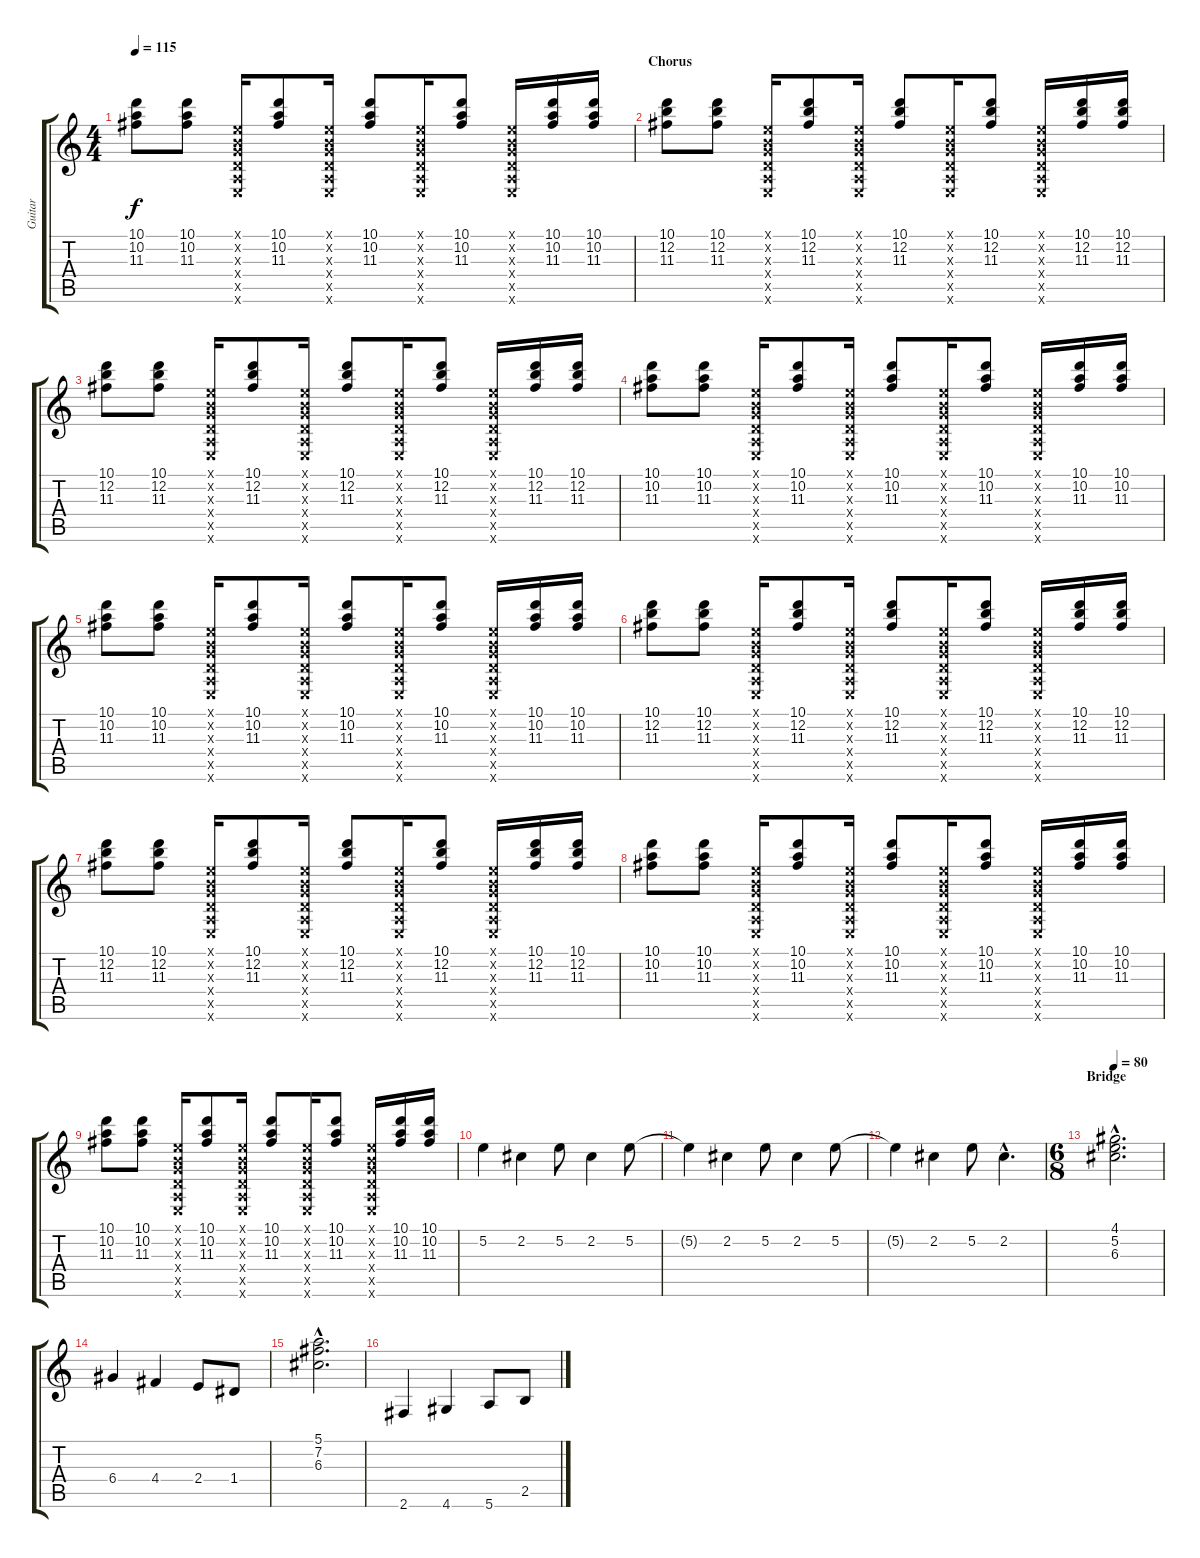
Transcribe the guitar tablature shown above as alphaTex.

\track ("Guitar" "Guitar") {instrument distortionguitar}
\staff {score tabs}
\tuning (E4 B3 G3 D3 A2 E2) {hide}
\ts (4 4)
\tempo 115
\clef g2
\ks c
(10.1 10.2 11.3).8{dy f} (10.1 10.2 11.3).8 (0.1{x} 0.2{x} 0.3{x} 0.4{x} 0.5{x} 0.6{x}).16 (10.1 10.2 11.3).8 (0.1{x} 0.2{x} 0.3{x} 0.4{x} 0.5{x} 0.6{x}).16 (10.1 10.2 11.3).8 (0.1{x} 0.2{x} 0.3{x} 0.4{x} 0.5{x} 0.6{x}).16 (10.1 10.2 11.3).8 (0.1{x} 0.2{x} 0.3{x} 0.4{x} 0.5{x} 0.6{x}).16 (10.1 10.2 11.3).16 (10.1 10.2 11.3).16 |
\section ("" "Chorus")
(10.1 12.2 11.3).8{volume 6 instrument overdrivenguitar} (10.1 12.2 11.3).8 (0.1{x} 0.2{x} 0.3{x} 0.4{x} 0.5{x} 0.6{x}).16 (10.1 12.2 11.3).8 (0.1{x} 0.2{x} 0.3{x} 0.4{x} 0.5{x} 0.6{x}).16 (10.1 12.2 11.3).8 (0.1{x} 0.2{x} 0.3{x} 0.4{x} 0.5{x} 0.6{x}).16 (10.1 12.2 11.3).8 (0.1{x} 0.2{x} 0.3{x} 0.4{x} 0.5{x} 0.6{x}).16 (10.1 12.2 11.3).16 (10.1 12.2 11.3).16 |
(10.1 12.2 11.3).8 (10.1 12.2 11.3).8 (0.1{x} 0.2{x} 0.3{x} 0.4{x} 0.5{x} 0.6{x}).16 (10.1 12.2 11.3).8 (0.1{x} 0.2{x} 0.3{x} 0.4{x} 0.5{x} 0.6{x}).16 (10.1 12.2 11.3).8 (0.1{x} 0.2{x} 0.3{x} 0.4{x} 0.5{x} 0.6{x}).16 (10.1 12.2 11.3).8 (0.1{x} 0.2{x} 0.3{x} 0.4{x} 0.5{x} 0.6{x}).16 (10.1 12.2 11.3).16 (10.1 12.2 11.3).16 |
(10.1 10.2 11.3).8 (10.1 10.2 11.3).8 (0.1{x} 0.2{x} 0.3{x} 0.4{x} 0.5{x} 0.6{x}).16 (10.1 10.2 11.3).8 (0.1{x} 0.2{x} 0.3{x} 0.4{x} 0.5{x} 0.6{x}).16 (10.1 10.2 11.3).8 (0.1{x} 0.2{x} 0.3{x} 0.4{x} 0.5{x} 0.6{x}).16 (10.1 10.2 11.3).8 (0.1{x} 0.2{x} 0.3{x} 0.4{x} 0.5{x} 0.6{x}).16 (10.1 10.2 11.3).16 (10.1 10.2 11.3).16 |
(10.1 10.2 11.3).8 (10.1 10.2 11.3).8 (0.1{x} 0.2{x} 0.3{x} 0.4{x} 0.5{x} 0.6{x}).16 (10.1 10.2 11.3).8 (0.1{x} 0.2{x} 0.3{x} 0.4{x} 0.5{x} 0.6{x}).16 (10.1 10.2 11.3).8 (0.1{x} 0.2{x} 0.3{x} 0.4{x} 0.5{x} 0.6{x}).16 (10.1 10.2 11.3).8 (0.1{x} 0.2{x} 0.3{x} 0.4{x} 0.5{x} 0.6{x}).16 (10.1 10.2 11.3).16 (10.1 10.2 11.3).16 |
(10.1 12.2 11.3).8{volume 6 instrument overdrivenguitar} (10.1 12.2 11.3).8 (0.1{x} 0.2{x} 0.3{x} 0.4{x} 0.5{x} 0.6{x}).16 (10.1 12.2 11.3).8 (0.1{x} 0.2{x} 0.3{x} 0.4{x} 0.5{x} 0.6{x}).16 (10.1 12.2 11.3).8 (0.1{x} 0.2{x} 0.3{x} 0.4{x} 0.5{x} 0.6{x}).16 (10.1 12.2 11.3).8 (0.1{x} 0.2{x} 0.3{x} 0.4{x} 0.5{x} 0.6{x}).16 (10.1 12.2 11.3).16 (10.1 12.2 11.3).16 |
(10.1 12.2 11.3).8 (10.1 12.2 11.3).8 (0.1{x} 0.2{x} 0.3{x} 0.4{x} 0.5{x} 0.6{x}).16 (10.1 12.2 11.3).8 (0.1{x} 0.2{x} 0.3{x} 0.4{x} 0.5{x} 0.6{x}).16 (10.1 12.2 11.3).8 (0.1{x} 0.2{x} 0.3{x} 0.4{x} 0.5{x} 0.6{x}).16 (10.1 12.2 11.3).8 (0.1{x} 0.2{x} 0.3{x} 0.4{x} 0.5{x} 0.6{x}).16 (10.1 12.2 11.3).16 (10.1 12.2 11.3).16 |
(10.1 10.2 11.3).8 (10.1 10.2 11.3).8 (0.1{x} 0.2{x} 0.3{x} 0.4{x} 0.5{x} 0.6{x}).16 (10.1 10.2 11.3).8 (0.1{x} 0.2{x} 0.3{x} 0.4{x} 0.5{x} 0.6{x}).16 (10.1 10.2 11.3).8 (0.1{x} 0.2{x} 0.3{x} 0.4{x} 0.5{x} 0.6{x}).16 (10.1 10.2 11.3).8 (0.1{x} 0.2{x} 0.3{x} 0.4{x} 0.5{x} 0.6{x}).16 (10.1 10.2 11.3).16 (10.1 10.2 11.3).16 |
(10.1 10.2 11.3).8 (10.1 10.2 11.3).8 (0.1{x} 0.2{x} 0.3{x} 0.4{x} 0.5{x} 0.6{x}).16 (10.1 10.2 11.3).8 (0.1{x} 0.2{x} 0.3{x} 0.4{x} 0.5{x} 0.6{x}).16 (10.1 10.2 11.3).8 (0.1{x} 0.2{x} 0.3{x} 0.4{x} 0.5{x} 0.6{x}).16 (10.1 10.2 11.3).8 (0.1{x} 0.2{x} 0.3{x} 0.4{x} 0.5{x} 0.6{x}).16 (10.1 10.2 11.3).16 (10.1 10.2 11.3).16 |
5.2.4{volume 10} 2.2.4 5.2.8 2.2.4 5.2.8 |
5.2{t}.4 2.2.4 5.2.8 2.2.4 5.2.8 |
5.2{t}.4 2.2.4 5.2.8 2.2{hac}.4{d} |
\ts (6 8)
\section ("" "Bridge")
\tempo 80
(4.1{hac} 5.2{hac} 6.3{hac}).2{d volume 10 instrument electricguitarjazz} |
6.4.4 4.4.4 2.4.8 1.4.8 |
(5.1{hac} 7.2{hac} 6.3{hac}).2{d} |
2.6.4 4.6.4 5.6.8 2.5.8
